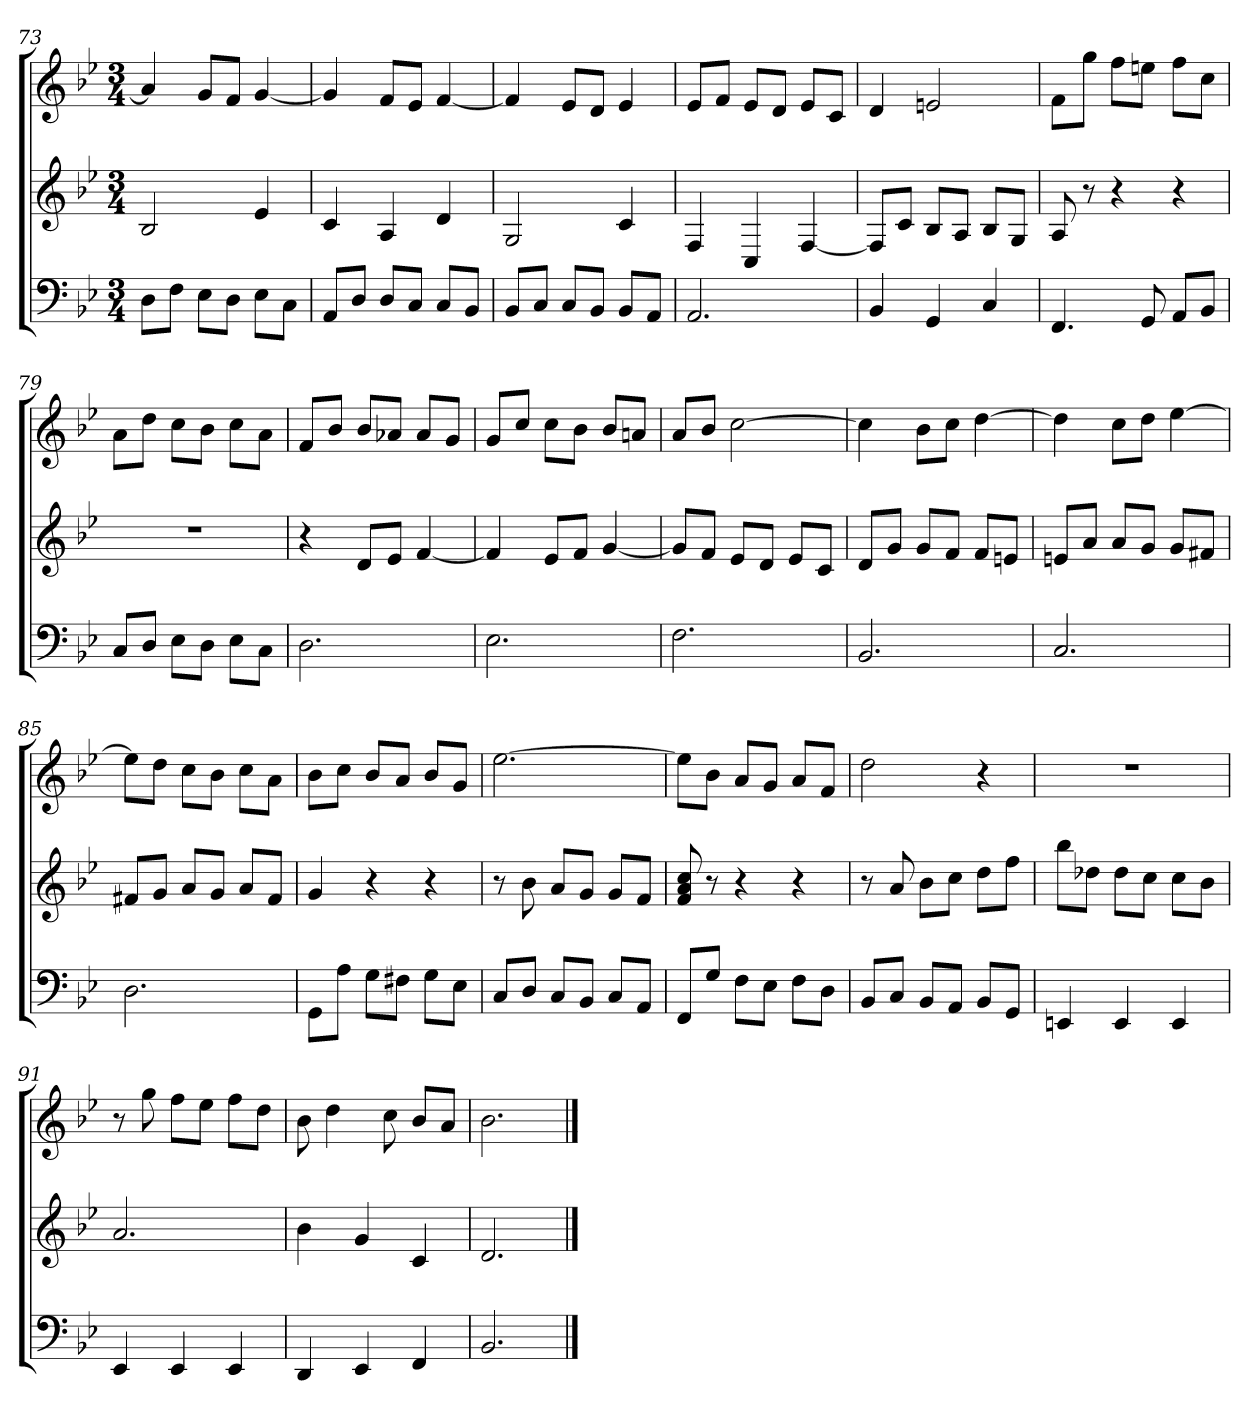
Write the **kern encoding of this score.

**kern	**kern	**kern
*part3	*part2	*part1
*staff3	*staff2	*staff1
*clefF4	*clefG2	*clefG2
*k[b-e-]	*k[b-e-]	*k[b-e-]
*B-:	*B-:	*B-:
*M3/4	*M3/4	*M3/4
=73	=73	=73
8D\L	2B-	4a-]
8F\J	.	.
8E-\L	.	8g/L
8D\J	.	8f/J
8E-\L	4e-	[4g
8C\J	.	.
=74	=74	=74
8AA/L	4c	4g]
8D/J	.	.
8D/L	4A	8f/L
8C/J	.	8e-/J
8C/L	4d	[4f
8BB-/J	.	.
=75	=75	=75
8BB-/L	2G	4f]
8C/J	.	.
8C/L	.	8e-/L
8BB-/J	.	8d/J
8BB-/L	4c	4e-
8AA/J	.	.
=76	=76	=76
2.AA	4F	8e-/L
.	.	8f/J
.	4C	8e-/L
.	.	8d/J
.	[4F	8e-/L
.	.	8c/J
=77	=77	=77
4BB-	8F/L]	4d
.	8c/J	.
4GG	8B-/L	2en
.	8A/J	.
4C	8B-/L	.
.	8G/J	.
=78	=78	=78
*	*	*^
4.FF	8A	8f\L	2.ryy
.	8r	8gg\J	.
.	4r	8ff\L	.
8GG	.	8een\J	.
8AA/L	4r	8ff\L	.
8BB-/J	.	8cc\J	.
*	*	*v	*v
=79	=79	=79
8C/L	2.r	8a\L
8D/J	.	8dd\J
8E-\L	.	8cc\L
8D\J	.	8b-\J
8E-\L	.	8cc\L
8C\J	.	8a\J
=80	=80	=80
2.D	4r	8f/L
.	.	8b-/J
.	8d/L	8b-/L
.	8e-/J	8a-X/J
.	[4f	8a-/L
.	.	8g/J
=81	=81	=81
2.E-	4f]	8g/L
.	.	8cc/J
.	8e-/L	8cc\L
.	8f/J	8b-\J
.	[4g	8b-/L
.	.	8an/J
=82	=82	=82
2.F	8g/L]	8a/L
.	8f/J	8b-/J
.	8e-/L	[2cc
.	8d/J	.
.	8e-/L	.
.	8c/J	.
=83	=83	=83
2.BB-	8d/L	4cc]
.	8g/J	.
.	8g/L	8b-\L
.	8f/J	8cc\J
.	8f/L	[4dd
.	8en/J	.
=84	=84	=84
2.C	8en/L	4dd]
.	8a/J	.
.	8a/L	8cc\L
.	8g/J	8dd\J
.	8g/L	[4ee-
.	8f#X/J	.
=85	=85	=85
2.D	8f#X/L	8ee-\L]
.	8g/J	8dd\J
.	8a/L	8cc\L
.	8g/J	8b-\J
.	8a/L	8cc\L
.	8f#/J	8a\J
=86	=86	=86
8GG\L	4g	8b-\L
8A\J	.	8cc\J
8G\L	4r	8b-/L
8F#X\J	.	8a/J
8G\L	4r	8b-/L
8E-\J	.	8g/J
=87	=87	=87
8C/L	8r	[2.ee-
8D/J	8b-	.
8C/L	8a/L	.
8BB-/J	8g/J	.
8C/L	8g/L	.
8AA/J	8f/J	.
=88	=88	=88
8FF/L	8f 8a 8cc	8ee-\L]
8G/J	8r	8b-\J
8F\L	4r	8a/L
8E-\J	.	8g/J
8F\L	4r	8a/L
8D\J	.	8f/J
=89	=89	=89
8BB-/L	8r	2dd
8C/J	8a	.
8BB-/L	8b-\L	.
8AA/J	8cc\J	.
8BB-/L	8dd\L	4r
8GG/J	8ff\J	.
=90	=90	=90
4EEn	8bb-\L	2.r
.	8dd-X\J	.
4EE	8dd-\L	.
.	8cc\J	.
4EE	8cc\L	.
.	8b-\J	.
=91	=91	=91
4EE-	2.a	8r
.	.	8gg
4EE-	.	8ff\L
.	.	8ee-\J
4EE-	.	8ff\L
.	.	8dd\J
=92	=92	=92
4DD	4b-	8b-
.	.	4dd
4EE-	4g	.
.	.	8cc
4FF	4c	8b-/L
.	.	8a/J
=93	=93	=93
2.BB-	2.d	2.b-
==	==	==
*-	*-	*-
